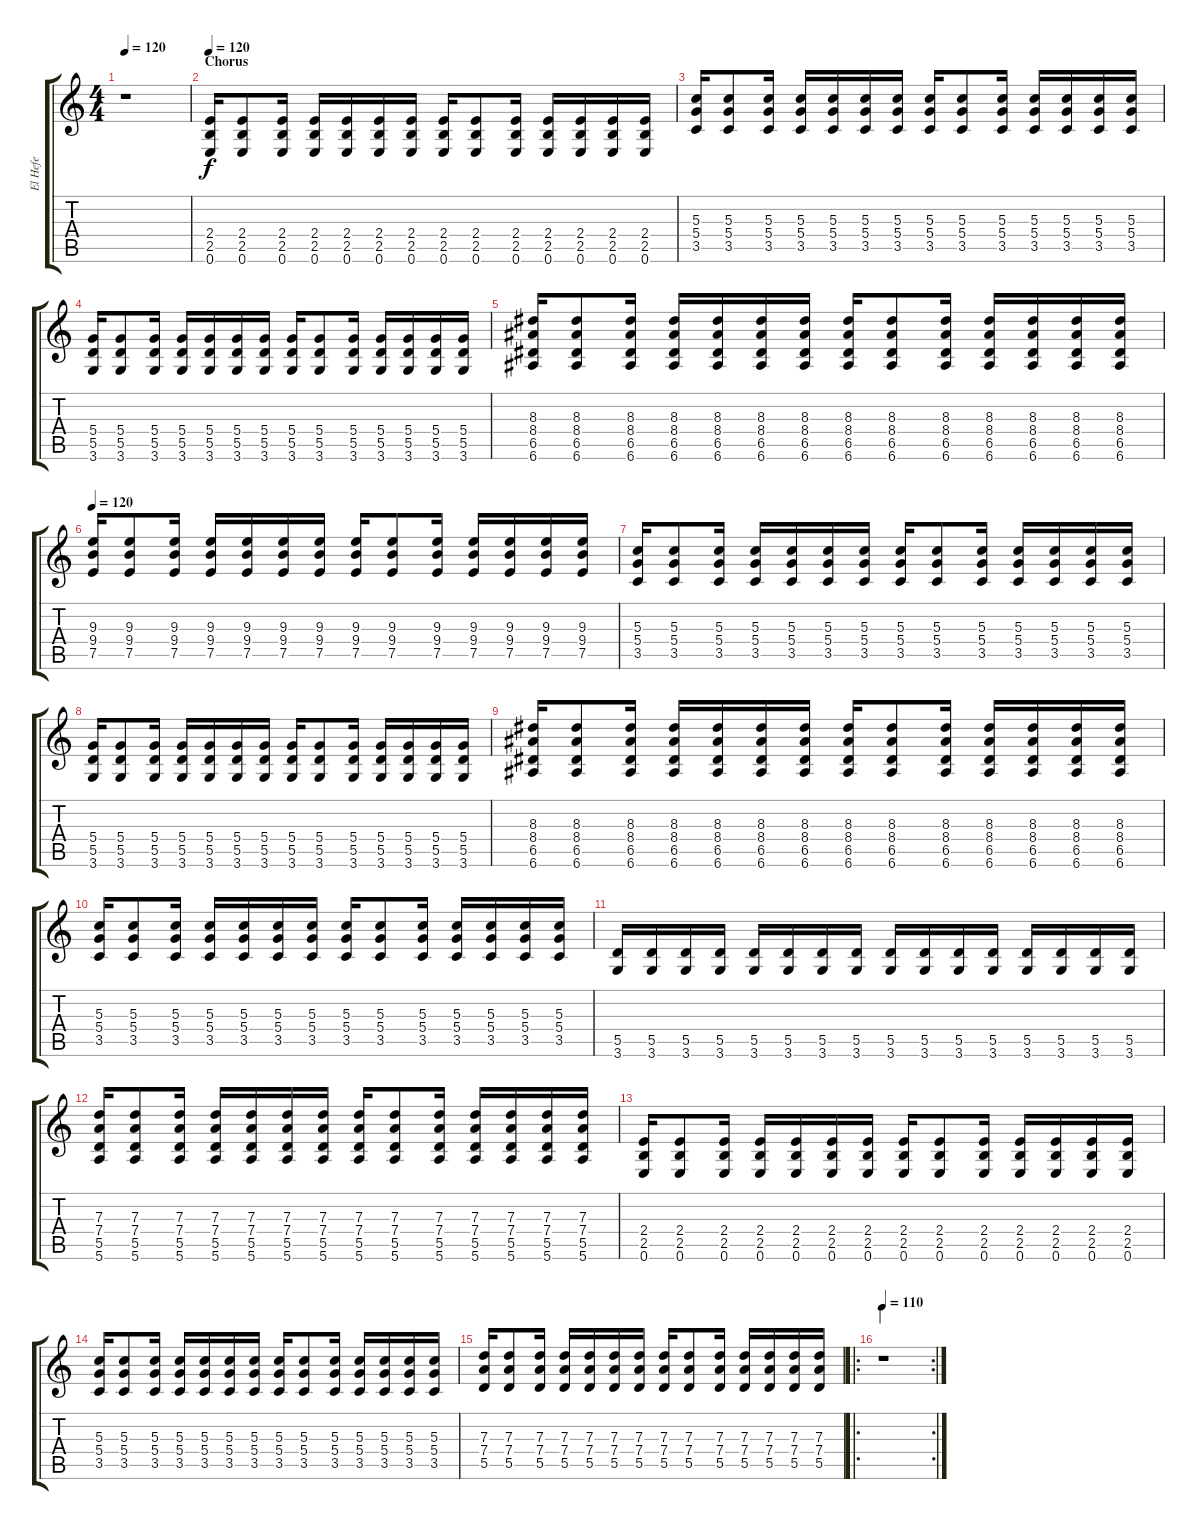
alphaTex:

\track ("El Hefe" "El Hefe") {instrument electricguitarclean}
\staff {score tabs}
\tuning (E4 B3 G3 D3 A2 E2) {hide}
\ts (4 4)
\tempo 120
\clef g2
\ks c
r.1{dy f} |
\section ("" "Chorus")
\tempo 120
(2.4 2.5 0.6).16{volume 14 instrument overdrivenguitar} (2.4 2.5 0.6).8 (2.4 2.5 0.6).16 (2.4 2.5 0.6).16 (2.4 2.5 0.6).16 (2.4 2.5 0.6).16 (2.4 2.5 0.6).16 (2.4 2.5 0.6).16 (2.4 2.5 0.6).8 (2.4 2.5 0.6).16 (2.4 2.5 0.6).16 (2.4 2.5 0.6).16 (2.4 2.5 0.6).16 (2.4 2.5 0.6).16 |
(5.3 5.4 3.5).16{volume 14 instrument overdrivenguitar} (5.3 5.4 3.5).8 (5.3 5.4 3.5).16 (5.3 5.4 3.5).16 (5.3 5.4 3.5).16 (5.3 5.4 3.5).16 (5.3 5.4 3.5).16 (5.3 5.4 3.5).16 (5.3 5.4 3.5).8 (5.3 5.4 3.5).16 (5.3 5.4 3.5).16 (5.3 5.4 3.5).16 (5.3 5.4 3.5).16 (5.3 5.4 3.5).16 |
(5.4 5.5 3.6).16{volume 14 instrument overdrivenguitar} (5.4 5.5 3.6).8 (5.4 5.5 3.6).16 (5.4 5.5 3.6).16 (5.4 5.5 3.6).16 (5.4 5.5 3.6).16 (5.4 5.5 3.6).16 (5.4 5.5 3.6).16 (5.4 5.5 3.6).8 (5.4 5.5 3.6).16 (5.4 5.5 3.6).16 (5.4 5.5 3.6).16 (5.4 5.5 3.6).16 (5.4 5.5 3.6).16 |
(8.3 8.4 6.5 6.6).16{volume 14 instrument overdrivenguitar} (8.3 8.4 6.5 6.6).8 (8.3 8.4 6.5 6.6).16 (8.3 8.4 6.5 6.6).16 (8.3 8.4 6.5 6.6).16 (8.3 8.4 6.5 6.6).16 (8.3 8.4 6.5 6.6).16 (8.3 8.4 6.5 6.6).16 (8.3 8.4 6.5 6.6).8 (8.3 8.4 6.5 6.6).16 (8.3 8.4 6.5 6.6).16 (8.3 8.4 6.5 6.6).16 (8.3 8.4 6.5 6.6).16 (8.3 8.4 6.5 6.6).16 |
\tempo 120
(9.3 9.4 7.5).16{volume 14 instrument overdrivenguitar} (9.3 9.4 7.5).8 (9.3 9.4 7.5).16 (9.3 9.4 7.5).16 (9.3 9.4 7.5).16 (9.3 9.4 7.5).16 (9.3 9.4 7.5).16 (9.3 9.4 7.5).16 (9.3 9.4 7.5).8 (9.3 9.4 7.5).16 (9.3 9.4 7.5).16 (9.3 9.4 7.5).16 (9.3 9.4 7.5).16 (9.3 9.4 7.5).16 |
(5.3 5.4 3.5).16{volume 14 instrument overdrivenguitar} (5.3 5.4 3.5).8 (5.3 5.4 3.5).16 (5.3 5.4 3.5).16 (5.3 5.4 3.5).16 (5.3 5.4 3.5).16 (5.3 5.4 3.5).16 (5.3 5.4 3.5).16 (5.3 5.4 3.5).8 (5.3 5.4 3.5).16 (5.3 5.4 3.5).16 (5.3 5.4 3.5).16 (5.3 5.4 3.5).16 (5.3 5.4 3.5).16 |
(5.4 5.5 3.6).16{volume 14 instrument overdrivenguitar} (5.4 5.5 3.6).8 (5.4 5.5 3.6).16 (5.4 5.5 3.6).16 (5.4 5.5 3.6).16 (5.4 5.5 3.6).16 (5.4 5.5 3.6).16 (5.4 5.5 3.6).16 (5.4 5.5 3.6).8 (5.4 5.5 3.6).16 (5.4 5.5 3.6).16 (5.4 5.5 3.6).16 (5.4 5.5 3.6).16 (5.4 5.5 3.6).16 |
(8.3 8.4 6.5 6.6).16{volume 14 instrument overdrivenguitar} (8.3 8.4 6.5 6.6).8 (8.3 8.4 6.5 6.6).16 (8.3 8.4 6.5 6.6).16 (8.3 8.4 6.5 6.6).16 (8.3 8.4 6.5 6.6).16 (8.3 8.4 6.5 6.6).16 (8.3 8.4 6.5 6.6).16 (8.3 8.4 6.5 6.6).8 (8.3 8.4 6.5 6.6).16 (8.3 8.4 6.5 6.6).16 (8.3 8.4 6.5 6.6).16 (8.3 8.4 6.5 6.6).16 (8.3 8.4 6.5 6.6).16 |
(5.3 5.4 3.5).16{volume 14 instrument overdrivenguitar} (5.3 5.4 3.5).8 (5.3 5.4 3.5).16 (5.3 5.4 3.5).16 (5.3 5.4 3.5).16 (5.3 5.4 3.5).16 (5.3 5.4 3.5).16 (5.3 5.4 3.5).16 (5.3 5.4 3.5).8 (5.3 5.4 3.5).16 (5.3 5.4 3.5).16 (5.3 5.4 3.5).16 (5.3 5.4 3.5).16 (5.3 5.4 3.5).16 |
(5.5 3.6).16{volume 11 instrument electricguitarmuted} (5.5 3.6).16 (5.5 3.6).16 (5.5 3.6).16 (5.5 3.6).16 (5.5 3.6).16 (5.5 3.6).16 (5.5 3.6).16 (5.5 3.6).16 (5.5 3.6).16 (5.5 3.6).16 (5.5 3.6).16 (5.5 3.6).16 (5.5 3.6).16 (5.5 3.6).16 (5.5 3.6).16 |
(7.3 7.4 5.5 5.6).16{volume 14 instrument overdrivenguitar} (7.3 7.4 5.5 5.6).8 (7.3 7.4 5.5 5.6).16 (7.3 7.4 5.5 5.6).16 (7.3 7.4 5.5 5.6).16 (7.3 7.4 5.5 5.6).16 (7.3 7.4 5.5 5.6).16 (7.3 7.4 5.5 5.6).16 (7.3 7.4 5.5 5.6).8 (7.3 7.4 5.5 5.6).16 (7.3 7.4 5.5 5.6).16 (7.3 7.4 5.5 5.6).16 (7.3 7.4 5.5 5.6).16 (7.3 7.4 5.5 5.6).16 |
(2.4 2.5 0.6).16{volume 14 instrument overdrivenguitar} (2.4 2.5 0.6).8 (2.4 2.5 0.6).16 (2.4 2.5 0.6).16 (2.4 2.5 0.6).16 (2.4 2.5 0.6).16 (2.4 2.5 0.6).16 (2.4 2.5 0.6).16 (2.4 2.5 0.6).8 (2.4 2.5 0.6).16 (2.4 2.5 0.6).16 (2.4 2.5 0.6).16 (2.4 2.5 0.6).16 (2.4 2.5 0.6).16 |
(5.3 5.4 3.5).16{volume 14 instrument overdrivenguitar} (5.3 5.4 3.5).8 (5.3 5.4 3.5).16 (5.3 5.4 3.5).16 (5.3 5.4 3.5).16 (5.3 5.4 3.5).16 (5.3 5.4 3.5).16 (5.3 5.4 3.5).16 (5.3 5.4 3.5).8 (5.3 5.4 3.5).16 (5.3 5.4 3.5).16 (5.3 5.4 3.5).16 (5.3 5.4 3.5).16 (5.3 5.4 3.5).16 |
(7.3 7.4 5.5).16{volume 14 instrument overdrivenguitar} (7.3 7.4 5.5).8 (7.3 7.4 5.5).16 (7.3 7.4 5.5).16 (7.3 7.4 5.5).16 (7.3 7.4 5.5).16 (7.3 7.4 5.5).16 (7.3 7.4 5.5).16 (7.3 7.4 5.5).8 (7.3 7.4 5.5).16 (7.3 7.4 5.5).16 (7.3 7.4 5.5).16 (7.3 7.4 5.5).16 (7.3 7.4 5.5).16 |
\ro
\rc 2
\section ("" "|")
\tempo 110
r.1
